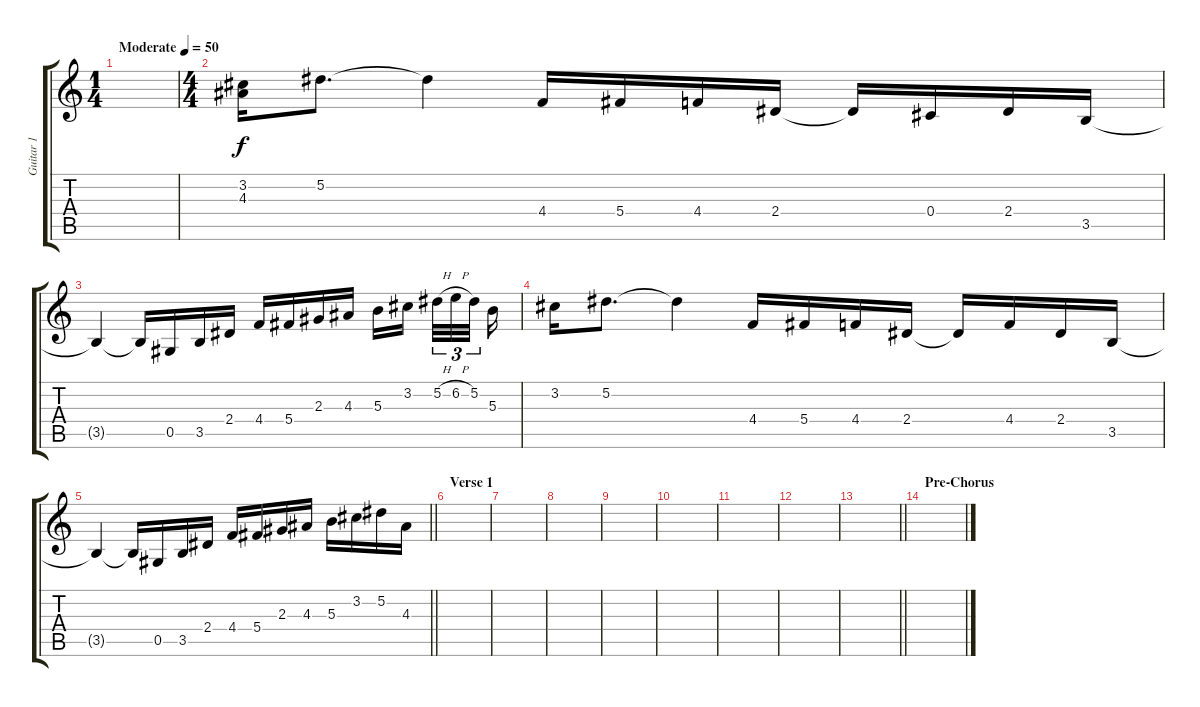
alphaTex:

\track ("Guitar 1" "Guitar 1") {instrument acousticguitarsteel}
\staff {score tabs}
\tuning (Eb4 Bb3 Gb3 Db3 Ab2 Eb2) {hide}
\ts (1 4)
\tempo (50 "Moderate")
\clef g2
\ks c
|
\ts (4 4)
(3.2 4.3).16 5.2.8{d} 5.2{t}.4 4.4.16 5.4.16 4.4.16 2.4.16 2.4{t}.16 0.4.16 2.4.16 3.5.16 |
3.5{t}.4 3.5{t}.16 0.5.16 3.5.16 2.4.16 4.4.16 5.4.16 2.3.16 4.3.16 5.3.16 3.2.16{beam splitsecondary} 5.2{h}.32{tu (3 2)} 6.2{h}.32{tu (3 2)} 5.2.32{tu (3 2) beam splitsecondary} 5.3.16 |
3.2.16 5.2.8{d} 5.2{t}.4 4.4.16 5.4.16 4.4.16 2.4.16 2.4{t}.16 4.4.16 2.4.16 3.5.16 |
\barLineRight lightlight
3.5{t}.4 3.5{t}.16 0.5.16 3.5.16 2.4.16 4.4.16 5.4.16 2.3.16 4.3.16 5.3.16 3.2.16 5.2.16 4.3.16 |
\section ("" "Verse 1")
|
|
|
|
|
|
|
\barLineRight lightlight
|
\section ("" "Pre-Chorus")
